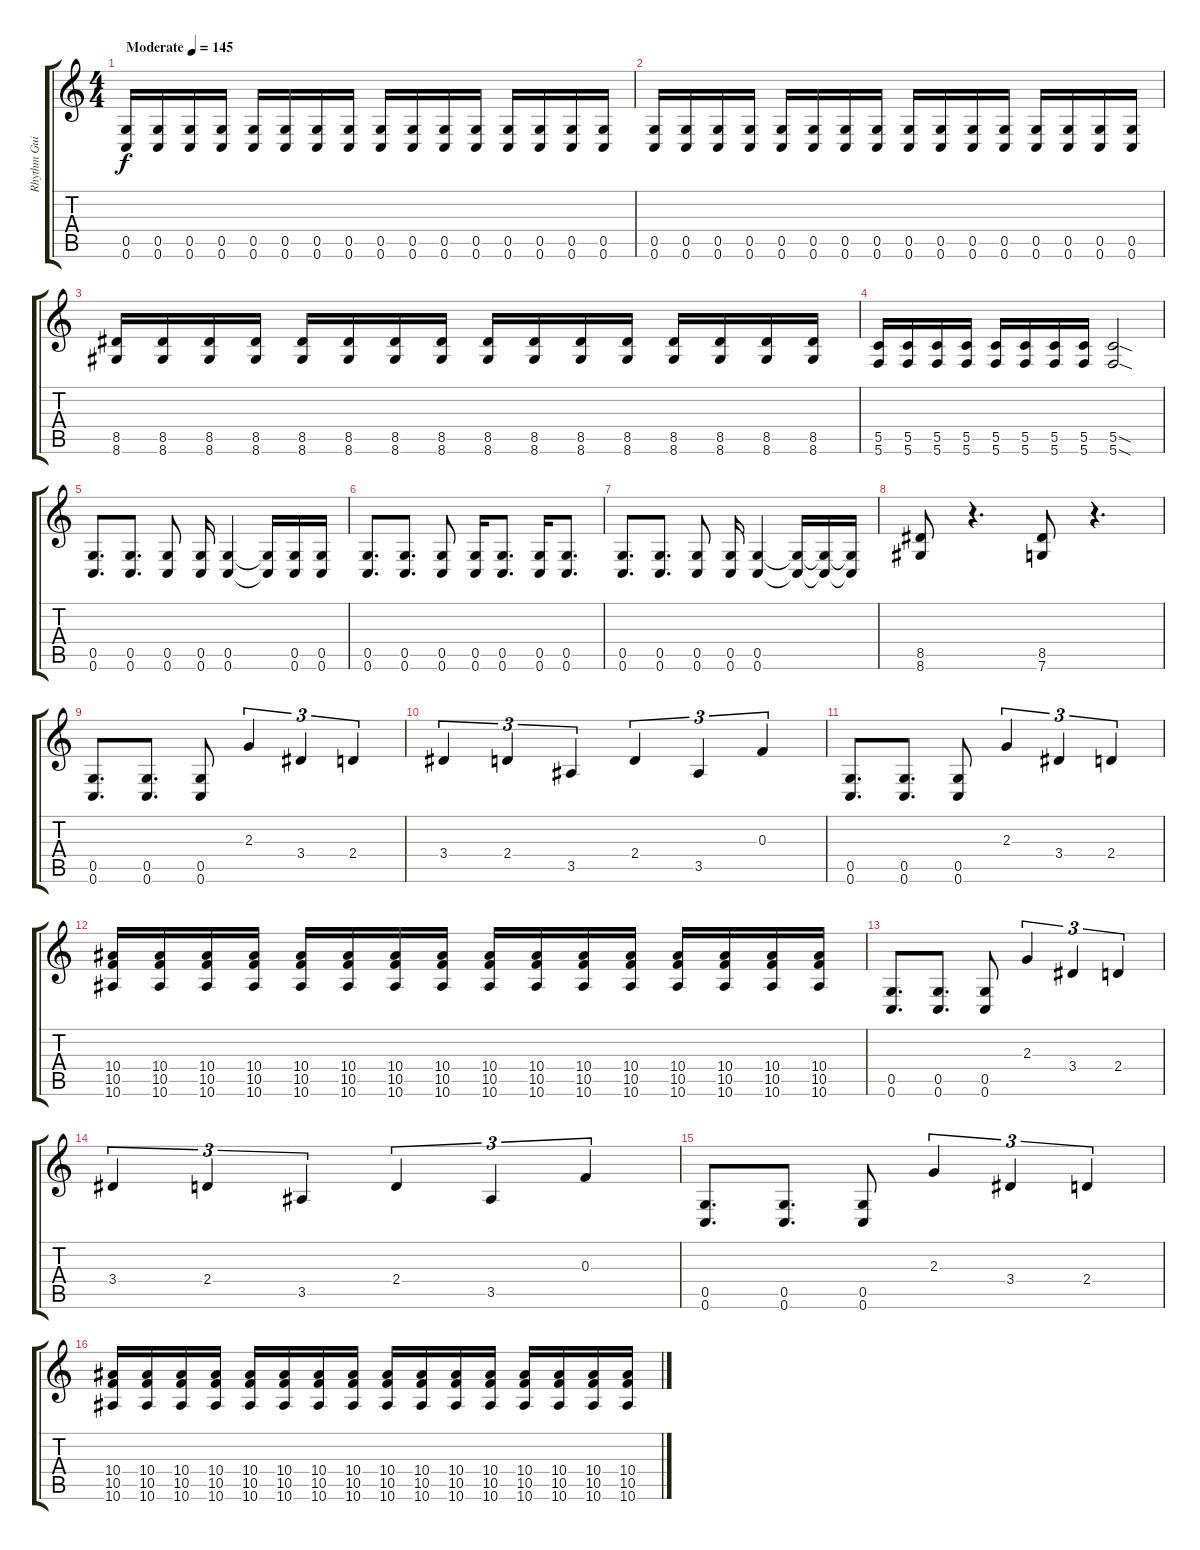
\track ("Rhythm Guitar" "Rhythm Gui") {instrument overdrivenguitar}
\staff {score tabs}
\tuning (D4 A3 F3 C3 G2 C2) {hide}
\ts (4 4)
\tempo (145 "Moderate")
\clef g2
\ks c
(0.5 0.6).16{dy f instrument overdrivenguitar} (0.5 0.6).16 (0.5 0.6).16 (0.5 0.6).16 (0.5 0.6).16 (0.5 0.6).16 (0.5 0.6).16 (0.5 0.6).16 (0.5 0.6).16 (0.5 0.6).16 (0.5 0.6).16 (0.5 0.6).16 (0.5 0.6).16 (0.5 0.6).16 (0.5 0.6).16 (0.5 0.6).16 |
(0.5 0.6).16 (0.5 0.6).16 (0.5 0.6).16 (0.5 0.6).16 (0.5 0.6).16 (0.5 0.6).16 (0.5 0.6).16 (0.5 0.6).16 (0.5 0.6).16 (0.5 0.6).16 (0.5 0.6).16 (0.5 0.6).16 (0.5 0.6).16 (0.5 0.6).16 (0.5 0.6).16 (0.5 0.6).16 |
(8.5 8.6).16 (8.5 8.6).16 (8.5 8.6).16 (8.5 8.6).16 (8.5 8.6).16 (8.5 8.6).16 (8.5 8.6).16 (8.5 8.6).16 (8.5 8.6).16 (8.5 8.6).16 (8.5 8.6).16 (8.5 8.6).16 (8.5 8.6).16 (8.5 8.6).16 (8.5 8.6).16 (8.5 8.6).16 |
(5.5 5.6).16 (5.5 5.6).16 (5.5 5.6).16 (5.5 5.6).16 (5.5 5.6).16 (5.5 5.6).16 (5.5 5.6).16 (5.5 5.6).16 (5.5{sod} 5.6{sod}).2 |
(0.5 0.6).8{d} (0.5 0.6).8{d} (0.5 0.6).8 (0.5 0.6).16 (0.5 0.6).4 (0.5{t} 0.6{t}).16 (0.5 0.6).16 (0.5 0.6).16 |
(0.5 0.6).8{d} (0.5 0.6).8{d} (0.5 0.6).8 (0.5 0.6).16 (0.5 0.6).8{d} (0.5 0.6).16 (0.5 0.6).8{d} |
(0.5 0.6).8{d} (0.5 0.6).8{d} (0.5 0.6).8 (0.5 0.6).16 (0.5 0.6).4 (0.5{t} 0.6{t}).16 (0.5{t} 0.6{t}).16 (0.5{t} 0.6{t}).16 |
(8.5 8.6).8 r.4{d} (8.5 7.6).8 r.4{d} |
(0.5 0.6).8{d} (0.5 0.6).8{d} (0.5 0.6).8 2.3.4{tu (3 2)} 3.4.4{tu (3 2)} 2.4.4{tu (3 2)} |
3.4.4{tu (3 2)} 2.4.4{tu (3 2)} 3.5.4{tu (3 2)} 2.4.4{tu (3 2)} 3.5.4{tu (3 2)} 0.3.4{tu (3 2)} |
(0.5 0.6).8{d} (0.5 0.6).8{d} (0.5 0.6).8 2.3.4{tu (3 2)} 3.4.4{tu (3 2)} 2.4.4{tu (3 2)} |
(10.4 10.5 10.6).16 (10.4 10.5 10.6).16 (10.4 10.5 10.6).16 (10.4 10.5 10.6).16 (10.4 10.5 10.6).16 (10.4 10.5 10.6).16 (10.4 10.5 10.6).16 (10.4 10.5 10.6).16 (10.4 10.5 10.6).16 (10.4 10.5 10.6).16 (10.4 10.5 10.6).16 (10.4 10.5 10.6).16 (10.4 10.5 10.6).16 (10.4 10.5 10.6).16 (10.4 10.5 10.6).16 (10.4 10.5 10.6).16 |
(0.5 0.6).8{d} (0.5 0.6).8{d} (0.5 0.6).8 2.3.4{tu (3 2)} 3.4.4{tu (3 2)} 2.4.4{tu (3 2)} |
3.4.4{tu (3 2)} 2.4.4{tu (3 2)} 3.5.4{tu (3 2)} 2.4.4{tu (3 2)} 3.5.4{tu (3 2)} 0.3.4{tu (3 2)} |
(0.5 0.6).8{d} (0.5 0.6).8{d} (0.5 0.6).8 2.3.4{tu (3 2)} 3.4.4{tu (3 2)} 2.4.4{tu (3 2)} |
(10.4 10.5 10.6).16 (10.4 10.5 10.6).16 (10.4 10.5 10.6).16 (10.4 10.5 10.6).16 (10.4 10.5 10.6).16 (10.4 10.5 10.6).16 (10.4 10.5 10.6).16 (10.4 10.5 10.6).16 (10.4 10.5 10.6).16 (10.4 10.5 10.6).16 (10.4 10.5 10.6).16 (10.4 10.5 10.6).16 (10.4 10.5 10.6).16 (10.4 10.5 10.6).16 (10.4 10.5 10.6).16 (10.4 10.5 10.6).16
